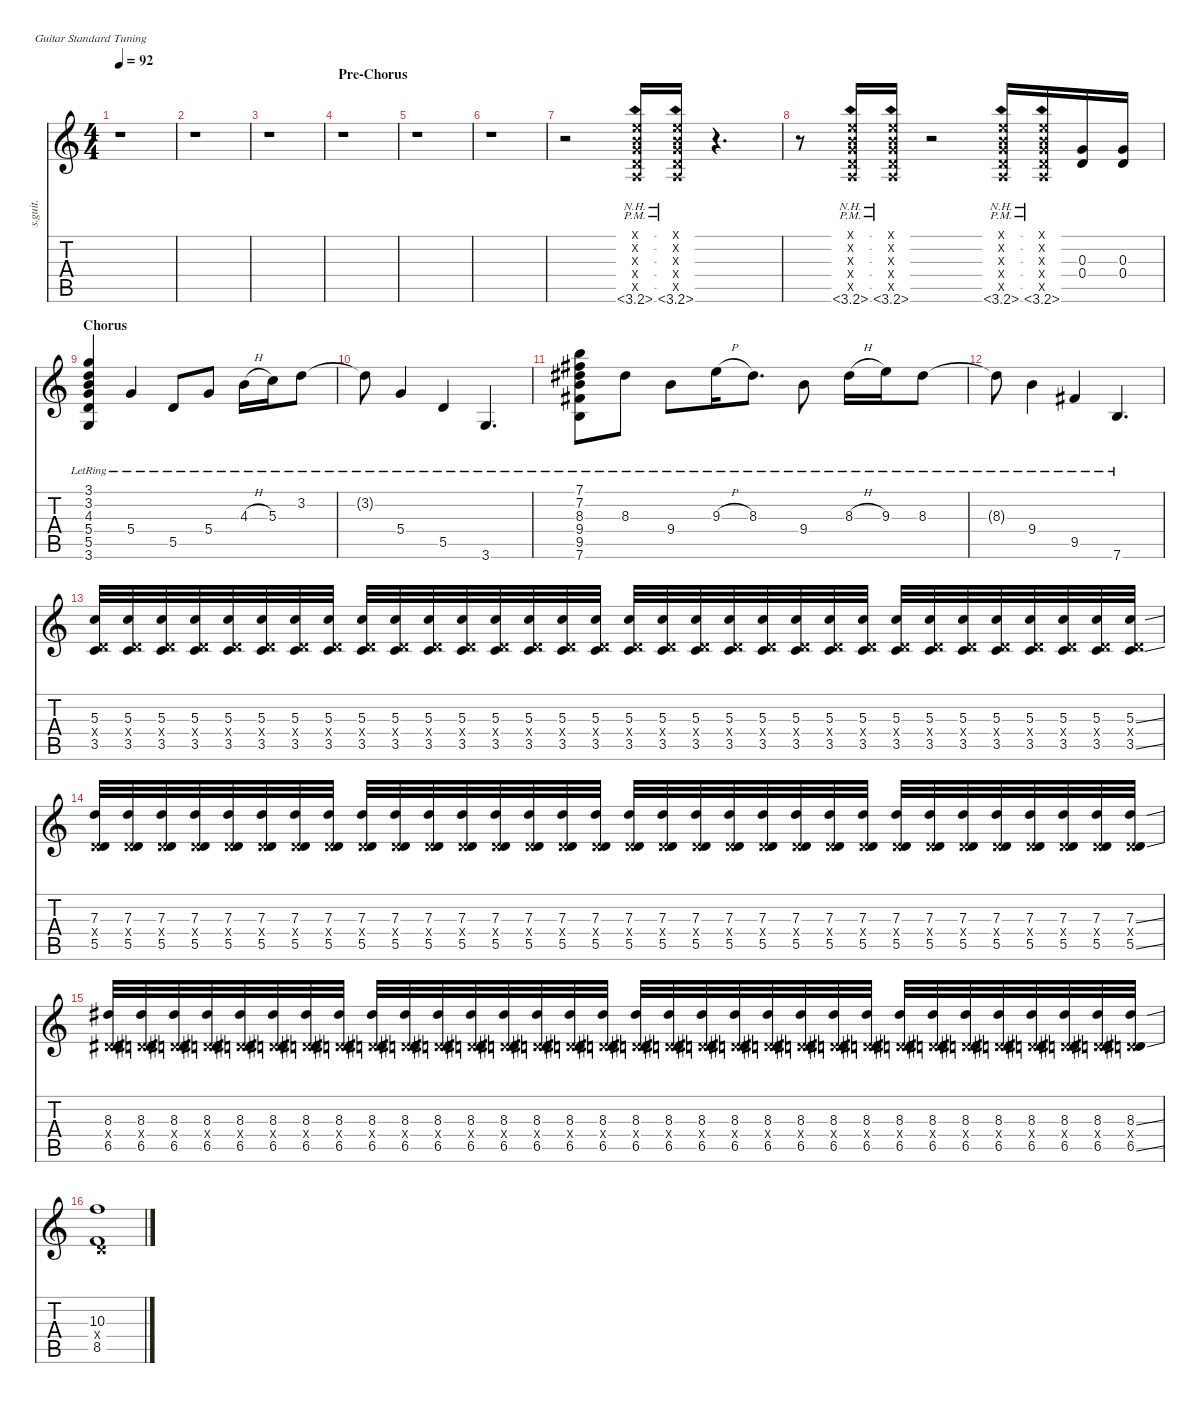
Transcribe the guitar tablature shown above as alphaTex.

\defaultSystemsLayout 4
\hideDynamics
\bracketExtendMode nobrackets
\track ("Jonny Greenwood - Guitar" "s.guit.") {instrument distortionguitar}
\staff {score tabs}
\tuning (E4 B3 G3 D3 A2 E2)
\ts (4 4)
\tempo 92
\clef g2
\ks c
r.1{dy f} |
r.1 |
r.1 |
\section ("" "Pre-Chorus")
r.1 |
r.1 |
r.1 |
r.2 (0.1{pm x} 0.2{pm x} 0.3{pm x} 0.4{pm x} 0.5{pm x} 3.6{nh pm}).16{lyrics (0 "") lyrics (1 "") lyrics (2 "") lyrics (3 "") lyrics (4 "")} (0.1{pm x} 0.2{pm x} 0.3{pm x} 0.4{pm x} 0.5{pm x} 3.6{nh pm}).16{lyrics (0 "") lyrics (1 "") lyrics (2 "") lyrics (3 "") lyrics (4 "")} r.4{d} |
r.8 (0.1{pm x} 0.2{pm x} 0.3{pm x} 0.4{pm x} 0.5{pm x} 3.6{nh pm}).16{lyrics (0 "") lyrics (1 "") lyrics (2 "") lyrics (3 "") lyrics (4 "")} (0.1{pm x} 0.2{pm x} 0.3{pm x} 0.4{pm x} 0.5{pm x} 3.6{nh pm}).16{lyrics (0 "") lyrics (1 "") lyrics (2 "") lyrics (3 "") lyrics (4 "")} r.2 (0.1{pm x} 0.2{pm x} 0.3{pm x} 0.4{pm x} 0.5{pm x} 3.6{nh pm}).16{lyrics (0 "") lyrics (1 "") lyrics (2 "") lyrics (3 "") lyrics (4 "")} (0.1{pm x} 0.2{pm x} 0.3{pm x} 0.4{pm x} 0.5{pm x} 3.6{nh pm}).16{lyrics (0 "") lyrics (1 "") lyrics (2 "") lyrics (3 "") lyrics (4 "")} (0.3 0.4).16{lyrics (0 "") lyrics (1 "") lyrics (2 "") lyrics (3 "") lyrics (4 "")} (0.3 0.4).16{lyrics (0 "") lyrics (1 "") lyrics (2 "") lyrics (3 "") lyrics (4 "")} |
\section ("" "Chorus")
(3.1{lr} 3.2{lr} 4.3{lr} 5.4{lr} 5.5{lr} 3.6{lr}).4{lyrics (0 "") lyrics (1 "") lyrics (2 "") lyrics (3 "") lyrics (4 "") dy mf} 5.4{lr}.4{lyrics (0 "") lyrics (1 "") lyrics (2 "") lyrics (3 "") lyrics (4 "") dy f} 5.5{lr}.8{lyrics (0 "") lyrics (1 "") lyrics (2 "") lyrics (3 "") lyrics (4 "")} 5.4{lr}.8{lyrics (0 "") lyrics (1 "") lyrics (2 "") lyrics (3 "") lyrics (4 "")} 4.3{h lr}.16{lyrics (0 "") lyrics (1 "") lyrics (2 "") lyrics (3 "") lyrics (4 "")} 5.3{lr}.16{lyrics (0 "") lyrics (1 "") lyrics (2 "") lyrics (3 "") lyrics (4 "")} 3.2{lr}.8{lyrics (0 "") lyrics (1 "") lyrics (2 "") lyrics (3 "") lyrics (4 "")} |
3.2{lr t}.8{lyrics (0 "") lyrics (1 "") lyrics (2 "") lyrics (3 "") lyrics (4 "")} 5.4{lr}.4{lyrics (0 "") lyrics (1 "") lyrics (2 "") lyrics (3 "") lyrics (4 "")} 5.5{lr}.4{lyrics (0 "") lyrics (1 "") lyrics (2 "") lyrics (3 "") lyrics (4 "")} 3.6{lr}.4{d lyrics (0 "") lyrics (1 "") lyrics (2 "") lyrics (3 "") lyrics (4 "")} |
(7.1{lr} 7.2{lr acc #} 8.3{lr acc #} 9.4{lr} 9.5{lr acc #} 7.6{lr}).8{lyrics (0 "") lyrics (1 "") lyrics (2 "") lyrics (3 "") lyrics (4 "") dy mf} 8.3{lr acc #}.8{lyrics (0 "") lyrics (1 "") lyrics (2 "") lyrics (3 "") lyrics (4 "") dy f} 9.4{lr}.8{lyrics (0 "") lyrics (1 "") lyrics (2 "") lyrics (3 "") lyrics (4 "")} 9.3{h lr}.16{lyrics (0 "") lyrics (1 "") lyrics (2 "") lyrics (3 "") lyrics (4 "")} 8.3{lr acc #}.8{d lyrics (0 "") lyrics (1 "") lyrics (2 "") lyrics (3 "") lyrics (4 "")} 9.4{lr}.8{lyrics (0 "") lyrics (1 "") lyrics (2 "") lyrics (3 "") lyrics (4 "")} 8.3{h lr acc #}.16{lyrics (0 "") lyrics (1 "") lyrics (2 "") lyrics (3 "") lyrics (4 "")} 9.3{lr}.16{lyrics (0 "") lyrics (1 "") lyrics (2 "") lyrics (3 "") lyrics (4 "")} 8.3{lr acc #}.8{lyrics (0 "") lyrics (1 "") lyrics (2 "") lyrics (3 "") lyrics (4 "")} |
8.3{lr t acc #}.8{lyrics (0 "") lyrics (1 "") lyrics (2 "") lyrics (3 "") lyrics (4 "")} 9.4{lr}.4{lyrics (0 "") lyrics (1 "") lyrics (2 "") lyrics (3 "") lyrics (4 "")} 9.5{lr acc #}.4{lyrics (0 "") lyrics (1 "") lyrics (2 "") lyrics (3 "") lyrics (4 "")} 7.6{lr}.4{d lyrics (0 "") lyrics (1 "") lyrics (2 "") lyrics (3 "") lyrics (4 "")} |
(5.3 0.4{x} 3.5).32{lyrics (0 "") lyrics (1 "") lyrics (2 "") lyrics (3 "") lyrics (4 "")} (5.3 0.4{x} 3.5).32{lyrics (0 "") lyrics (1 "") lyrics (2 "") lyrics (3 "") lyrics (4 "")} (5.3 0.4{x} 3.5).32{lyrics (0 "") lyrics (1 "") lyrics (2 "") lyrics (3 "") lyrics (4 "")} (5.3 0.4{x} 3.5).32{lyrics (0 "") lyrics (1 "") lyrics (2 "") lyrics (3 "") lyrics (4 "")} (5.3 0.4{x} 3.5).32{lyrics (0 "") lyrics (1 "") lyrics (2 "") lyrics (3 "") lyrics (4 "")} (5.3 0.4{x} 3.5).32{lyrics (0 "") lyrics (1 "") lyrics (2 "") lyrics (3 "") lyrics (4 "")} (5.3 0.4{x} 3.5).32{lyrics (0 "") lyrics (1 "") lyrics (2 "") lyrics (3 "") lyrics (4 "")} (5.3 0.4{x} 3.5).32{lyrics (0 "") lyrics (1 "") lyrics (2 "") lyrics (3 "") lyrics (4 "")} (5.3 0.4{x} 3.5).32{lyrics (0 "") lyrics (1 "") lyrics (2 "") lyrics (3 "") lyrics (4 "")} (5.3 0.4{x} 3.5).32{lyrics (0 "") lyrics (1 "") lyrics (2 "") lyrics (3 "") lyrics (4 "")} (5.3 0.4{x} 3.5).32{lyrics (0 "") lyrics (1 "") lyrics (2 "") lyrics (3 "") lyrics (4 "")} (5.3 0.4{x} 3.5).32{lyrics (0 "") lyrics (1 "") lyrics (2 "") lyrics (3 "") lyrics (4 "")} (5.3 0.4{x} 3.5).32{lyrics (0 "") lyrics (1 "") lyrics (2 "") lyrics (3 "") lyrics (4 "")} (5.3 0.4{x} 3.5).32{lyrics (0 "") lyrics (1 "") lyrics (2 "") lyrics (3 "") lyrics (4 "")} (5.3 0.4{x} 3.5).32{lyrics (0 "") lyrics (1 "") lyrics (2 "") lyrics (3 "") lyrics (4 "")} (5.3 0.4{x} 3.5).32{lyrics (0 "") lyrics (1 "") lyrics (2 "") lyrics (3 "") lyrics (4 "")} (5.3 0.4{x} 3.5).32{lyrics (0 "") lyrics (1 "") lyrics (2 "") lyrics (3 "") lyrics (4 "")} (5.3 0.4{x} 3.5).32{lyrics (0 "") lyrics (1 "") lyrics (2 "") lyrics (3 "") lyrics (4 "")} (5.3 0.4{x} 3.5).32{lyrics (0 "") lyrics (1 "") lyrics (2 "") lyrics (3 "") lyrics (4 "")} (5.3 0.4{x} 3.5).32{lyrics (0 "") lyrics (1 "") lyrics (2 "") lyrics (3 "") lyrics (4 "")} (5.3 0.4{x} 3.5).32{lyrics (0 "") lyrics (1 "") lyrics (2 "") lyrics (3 "") lyrics (4 "")} (5.3 0.4{x} 3.5).32{lyrics (0 "") lyrics (1 "") lyrics (2 "") lyrics (3 "") lyrics (4 "")} (5.3 0.4{x} 3.5).32{lyrics (0 "") lyrics (1 "") lyrics (2 "") lyrics (3 "") lyrics (4 "")} (5.3 0.4{x} 3.5).32{lyrics (0 "") lyrics (1 "") lyrics (2 "") lyrics (3 "") lyrics (4 "")} (5.3 0.4{x} 3.5).32{lyrics (0 "") lyrics (1 "") lyrics (2 "") lyrics (3 "") lyrics (4 "")} (5.3 0.4{x} 3.5).32{lyrics (0 "") lyrics (1 "") lyrics (2 "") lyrics (3 "") lyrics (4 "")} (5.3 0.4{x} 3.5).32{lyrics (0 "") lyrics (1 "") lyrics (2 "") lyrics (3 "") lyrics (4 "")} (5.3 0.4{x} 3.5).32{lyrics (0 "") lyrics (1 "") lyrics (2 "") lyrics (3 "") lyrics (4 "")} (5.3 0.4{x} 3.5).32{lyrics (0 "") lyrics (1 "") lyrics (2 "") lyrics (3 "") lyrics (4 "")} (5.3 0.4{x} 3.5).32{lyrics (0 "") lyrics (1 "") lyrics (2 "") lyrics (3 "") lyrics (4 "")} (5.3 0.4{x} 3.5).32{lyrics (0 "") lyrics (1 "") lyrics (2 "") lyrics (3 "") lyrics (4 "")} (5.3{ss} 0.4{x} 3.5{ss}).32{lyrics (0 "") lyrics (1 "") lyrics (2 "") lyrics (3 "") lyrics (4 "")} |
(7.3 0.4{x} 5.5).32{lyrics (0 "") lyrics (1 "") lyrics (2 "") lyrics (3 "") lyrics (4 "")} (7.3 0.4{x} 5.5).32{lyrics (0 "") lyrics (1 "") lyrics (2 "") lyrics (3 "") lyrics (4 "")} (7.3 0.4{x} 5.5).32{lyrics (0 "") lyrics (1 "") lyrics (2 "") lyrics (3 "") lyrics (4 "")} (7.3 0.4{x} 5.5).32{lyrics (0 "") lyrics (1 "") lyrics (2 "") lyrics (3 "") lyrics (4 "")} (7.3 0.4{x} 5.5).32{lyrics (0 "") lyrics (1 "") lyrics (2 "") lyrics (3 "") lyrics (4 "")} (7.3 0.4{x} 5.5).32{lyrics (0 "") lyrics (1 "") lyrics (2 "") lyrics (3 "") lyrics (4 "")} (7.3 0.4{x} 5.5).32{lyrics (0 "") lyrics (1 "") lyrics (2 "") lyrics (3 "") lyrics (4 "")} (7.3 0.4{x} 5.5).32{lyrics (0 "") lyrics (1 "") lyrics (2 "") lyrics (3 "") lyrics (4 "")} (7.3 0.4{x} 5.5).32{lyrics (0 "") lyrics (1 "") lyrics (2 "") lyrics (3 "") lyrics (4 "")} (7.3 0.4{x} 5.5).32{lyrics (0 "") lyrics (1 "") lyrics (2 "") lyrics (3 "") lyrics (4 "")} (7.3 0.4{x} 5.5).32{lyrics (0 "") lyrics (1 "") lyrics (2 "") lyrics (3 "") lyrics (4 "")} (7.3 0.4{x} 5.5).32{lyrics (0 "") lyrics (1 "") lyrics (2 "") lyrics (3 "") lyrics (4 "")} (7.3 0.4{x} 5.5).32{lyrics (0 "") lyrics (1 "") lyrics (2 "") lyrics (3 "") lyrics (4 "")} (7.3 0.4{x} 5.5).32{lyrics (0 "") lyrics (1 "") lyrics (2 "") lyrics (3 "") lyrics (4 "")} (7.3 0.4{x} 5.5).32{lyrics (0 "") lyrics (1 "") lyrics (2 "") lyrics (3 "") lyrics (4 "")} (7.3 0.4{x} 5.5).32{lyrics (0 "") lyrics (1 "") lyrics (2 "") lyrics (3 "") lyrics (4 "")} (7.3 0.4{x} 5.5).32{lyrics (0 "") lyrics (1 "") lyrics (2 "") lyrics (3 "") lyrics (4 "")} (7.3 0.4{x} 5.5).32{lyrics (0 "") lyrics (1 "") lyrics (2 "") lyrics (3 "") lyrics (4 "")} (7.3 0.4{x} 5.5).32{lyrics (0 "") lyrics (1 "") lyrics (2 "") lyrics (3 "") lyrics (4 "")} (7.3 0.4{x} 5.5).32{lyrics (0 "") lyrics (1 "") lyrics (2 "") lyrics (3 "") lyrics (4 "")} (7.3 0.4{x} 5.5).32{lyrics (0 "") lyrics (1 "") lyrics (2 "") lyrics (3 "") lyrics (4 "")} (7.3 0.4{x} 5.5).32{lyrics (0 "") lyrics (1 "") lyrics (2 "") lyrics (3 "") lyrics (4 "")} (7.3 0.4{x} 5.5).32{lyrics (0 "") lyrics (1 "") lyrics (2 "") lyrics (3 "") lyrics (4 "")} (7.3 0.4{x} 5.5).32{lyrics (0 "") lyrics (1 "") lyrics (2 "") lyrics (3 "") lyrics (4 "")} (7.3 0.4{x} 5.5).32{lyrics (0 "") lyrics (1 "") lyrics (2 "") lyrics (3 "") lyrics (4 "")} (7.3 0.4{x} 5.5).32{lyrics (0 "") lyrics (1 "") lyrics (2 "") lyrics (3 "") lyrics (4 "")} (7.3 0.4{x} 5.5).32{lyrics (0 "") lyrics (1 "") lyrics (2 "") lyrics (3 "") lyrics (4 "")} (7.3 0.4{x} 5.5).32{lyrics (0 "") lyrics (1 "") lyrics (2 "") lyrics (3 "") lyrics (4 "")} (7.3 0.4{x} 5.5).32{lyrics (0 "") lyrics (1 "") lyrics (2 "") lyrics (3 "") lyrics (4 "")} (7.3 0.4{x} 5.5).32{lyrics (0 "") lyrics (1 "") lyrics (2 "") lyrics (3 "") lyrics (4 "")} (7.3 0.4{x} 5.5).32{lyrics (0 "") lyrics (1 "") lyrics (2 "") lyrics (3 "") lyrics (4 "")} (7.3{ss} 0.4{x} 5.5{ss}).32{lyrics (0 "") lyrics (1 "") lyrics (2 "") lyrics (3 "") lyrics (4 "")} |
(8.3{acc #} 0.4{x} 6.5{acc #}).32{lyrics (0 "") lyrics (1 "") lyrics (2 "") lyrics (3 "") lyrics (4 "")} (8.3{acc #} 0.4{x} 6.5{acc #}).32{lyrics (0 "") lyrics (1 "") lyrics (2 "") lyrics (3 "") lyrics (4 "")} (8.3{acc #} 0.4{x} 6.5{acc #}).32{lyrics (0 "") lyrics (1 "") lyrics (2 "") lyrics (3 "") lyrics (4 "")} (8.3{acc #} 0.4{x} 6.5{acc #}).32{lyrics (0 "") lyrics (1 "") lyrics (2 "") lyrics (3 "") lyrics (4 "")} (8.3{acc #} 0.4{x} 6.5{acc #}).32{lyrics (0 "") lyrics (1 "") lyrics (2 "") lyrics (3 "") lyrics (4 "")} (8.3{acc #} 0.4{x} 6.5{acc #}).32{lyrics (0 "") lyrics (1 "") lyrics (2 "") lyrics (3 "") lyrics (4 "")} (8.3{acc #} 0.4{x} 6.5{acc #}).32{lyrics (0 "") lyrics (1 "") lyrics (2 "") lyrics (3 "") lyrics (4 "")} (8.3{acc #} 0.4{x} 6.5{acc #}).32{lyrics (0 "") lyrics (1 "") lyrics (2 "") lyrics (3 "") lyrics (4 "")} (8.3{acc #} 0.4{x} 6.5{acc #}).32{lyrics (0 "") lyrics (1 "") lyrics (2 "") lyrics (3 "") lyrics (4 "")} (8.3{acc #} 0.4{x} 6.5{acc #}).32{lyrics (0 "") lyrics (1 "") lyrics (2 "") lyrics (3 "") lyrics (4 "")} (8.3{acc #} 0.4{x} 6.5{acc #}).32{lyrics (0 "") lyrics (1 "") lyrics (2 "") lyrics (3 "") lyrics (4 "")} (8.3{acc #} 0.4{x} 6.5{acc #}).32{lyrics (0 "") lyrics (1 "") lyrics (2 "") lyrics (3 "") lyrics (4 "")} (8.3{acc #} 0.4{x} 6.5{acc #}).32{lyrics (0 "") lyrics (1 "") lyrics (2 "") lyrics (3 "") lyrics (4 "")} (8.3{acc #} 0.4{x} 6.5{acc #}).32{lyrics (0 "") lyrics (1 "") lyrics (2 "") lyrics (3 "") lyrics (4 "")} (8.3{acc #} 0.4{x} 6.5{acc #}).32{lyrics (0 "") lyrics (1 "") lyrics (2 "") lyrics (3 "") lyrics (4 "")} (8.3{acc #} 0.4{x} 6.5{acc #}).32{lyrics (0 "") lyrics (1 "") lyrics (2 "") lyrics (3 "") lyrics (4 "")} (8.3{acc #} 0.4{x} 6.5{acc #}).32{lyrics (0 "") lyrics (1 "") lyrics (2 "") lyrics (3 "") lyrics (4 "")} (8.3{acc #} 0.4{x} 6.5{acc #}).32{lyrics (0 "") lyrics (1 "") lyrics (2 "") lyrics (3 "") lyrics (4 "")} (8.3{acc #} 0.4{x} 6.5{acc #}).32{lyrics (0 "") lyrics (1 "") lyrics (2 "") lyrics (3 "") lyrics (4 "")} (8.3{acc #} 0.4{x} 6.5{acc #}).32{lyrics (0 "") lyrics (1 "") lyrics (2 "") lyrics (3 "") lyrics (4 "")} (8.3{acc #} 0.4{x} 6.5{acc #}).32{lyrics (0 "") lyrics (1 "") lyrics (2 "") lyrics (3 "") lyrics (4 "")} (8.3{acc #} 0.4{x} 6.5{acc #}).32{lyrics (0 "") lyrics (1 "") lyrics (2 "") lyrics (3 "") lyrics (4 "")} (8.3{acc #} 0.4{x} 6.5{acc #}).32{lyrics (0 "") lyrics (1 "") lyrics (2 "") lyrics (3 "") lyrics (4 "")} (8.3{acc #} 0.4{x} 6.5{acc #}).32{lyrics (0 "") lyrics (1 "") lyrics (2 "") lyrics (3 "") lyrics (4 "")} (8.3{acc #} 0.4{x} 6.5{acc #}).32{lyrics (0 "") lyrics (1 "") lyrics (2 "") lyrics (3 "") lyrics (4 "")} (8.3{acc #} 0.4{x} 6.5{acc #}).32{lyrics (0 "") lyrics (1 "") lyrics (2 "") lyrics (3 "") lyrics (4 "")} (8.3{acc #} 0.4{x} 6.5{acc #}).32{lyrics (0 "") lyrics (1 "") lyrics (2 "") lyrics (3 "") lyrics (4 "")} (8.3{acc #} 0.4{x} 6.5{acc #}).32{lyrics (0 "") lyrics (1 "") lyrics (2 "") lyrics (3 "") lyrics (4 "")} (8.3{acc #} 0.4{x} 6.5{acc #}).32{lyrics (0 "") lyrics (1 "") lyrics (2 "") lyrics (3 "") lyrics (4 "")} (8.3{acc #} 0.4{x} 6.5{acc #}).32{lyrics (0 "") lyrics (1 "") lyrics (2 "") lyrics (3 "") lyrics (4 "")} (8.3{acc #} 0.4{x} 6.5{acc #}).32{lyrics (0 "") lyrics (1 "") lyrics (2 "") lyrics (3 "") lyrics (4 "")} (8.3{ss acc #} 0.4{x} 6.5{ss acc #}).32{lyrics (0 "") lyrics (1 "") lyrics (2 "") lyrics (3 "") lyrics (4 "")} |
(10.3{ss} 0.4{x} 8.5{ss}).1{lyrics (0 "") lyrics (1 "") lyrics (2 "") lyrics (3 "") lyrics (4 "")}
